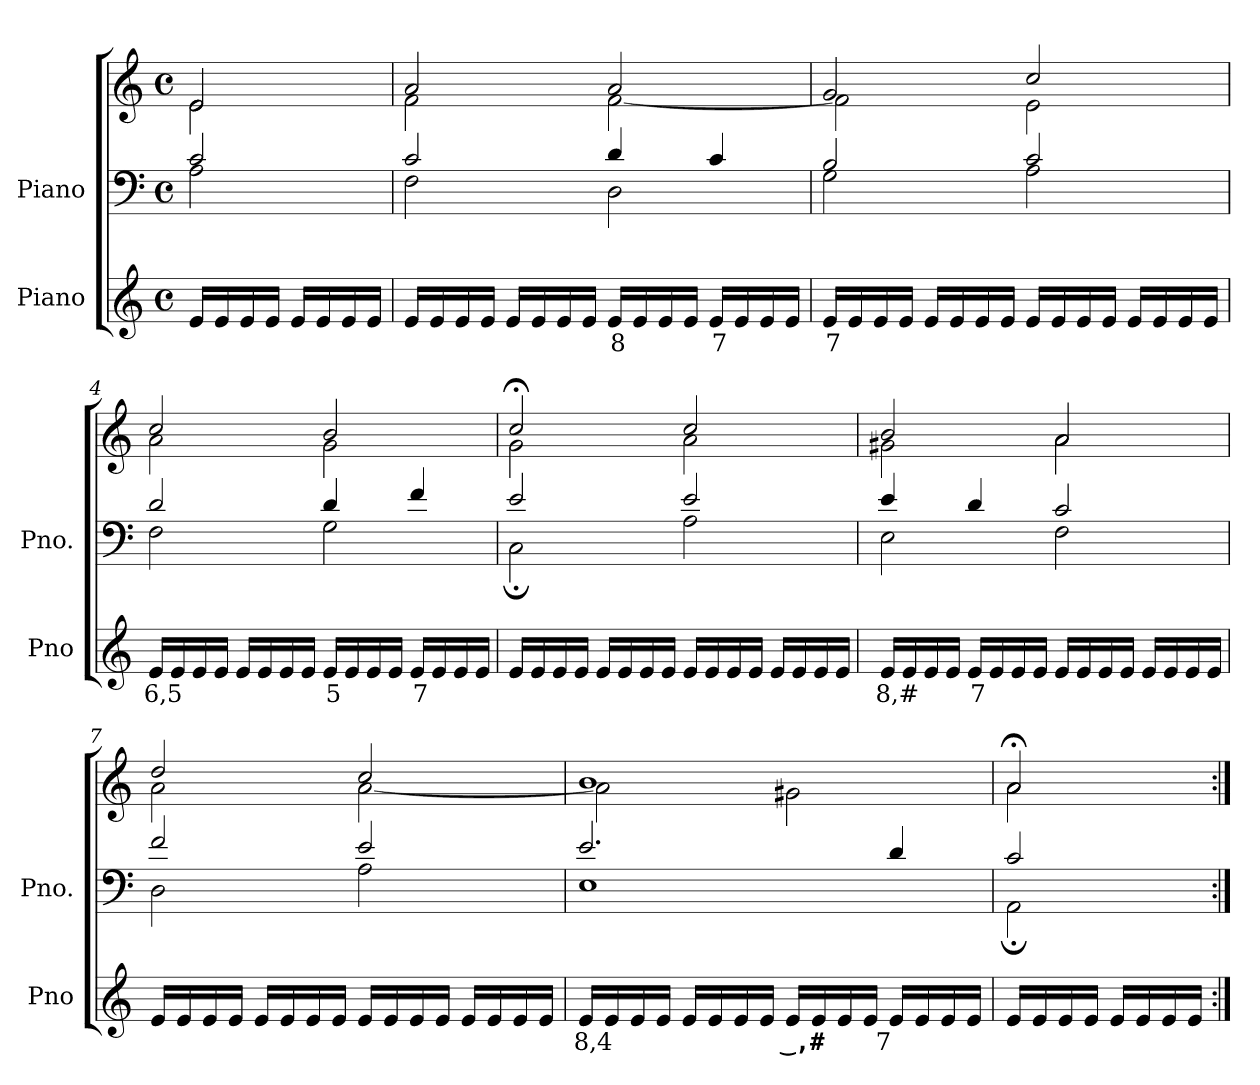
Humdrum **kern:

**kern	**text	**kern	**kern
*part2	*part2	*part1	*part1
*staff3	*staff3	*staff2	*staff1
*I"Piano	*	*I"Piano	*
*I'Pno	*	*I'Pno.	*
*clefG2	*	*clefF4	*clefG2
*k[]	*	*k[]	*k[]
*M4/4	*	*M4/4	*M4/4
*met(c)	*	*met(c)	*met(c)
=1	=1	=1	=1
*	*	*^	*^
16e/LL	.	2c/	2A\	2e/	2e\
16e/	.	.	.	.	.
16e/	.	.	.	.	.
16e/JJ	.	.	.	.	.
16e/LL	.	.	.	.	.
16e/	.	.	.	.	.
16e/	.	.	.	.	.
16e/JJ	.	.	.	.	.
=2	=2	=2	=2	=2	=2
16e/LL	.	2c/	2F\	2a/	2f\
16e/	.	.	.	.	.
16e/	.	.	.	.	.
16e/JJ	.	.	.	.	.
16e/LL	.	.	.	.	.
16e/	.	.	.	.	.
16e/	.	.	.	.	.
16e/JJ	.	.	.	.	.
!	!LO:LY:b	!	!	!	!
16e/LL	8	4d/	2D\	2a/	[2f\
16e/	.	.	.	.	.
16e/	.	.	.	.	.
16e/JJ	.	.	.	.	.
!	!LO:LY:b	!	!	!	!
16e/LL	7	4c/	.	.	.
16e/	.	.	.	.	.
16e/	.	.	.	.	.
16e/JJ	.	.	.	.	.
=3	=3	=3	=3	=3	=3
!	!LO:LY:b	!	!	!	!
16e/LL	7	2B/	2G\	2g/	2f\]
16e/	.	.	.	.	.
16e/	.	.	.	.	.
16e/JJ	.	.	.	.	.
16e/LL	.	.	.	.	.
16e/	.	.	.	.	.
16e/	.	.	.	.	.
16e/JJ	.	.	.	.	.
16e/LL	.	2c/	2A\	2cc/	2e\
16e/	.	.	.	.	.
16e/	.	.	.	.	.
16e/JJ	.	.	.	.	.
16e/LL	.	.	.	.	.
16e/	.	.	.	.	.
16e/	.	.	.	.	.
16e/JJ	.	.	.	.	.
=4	=4	=4	=4	=4	=4
!	!LO:LY:b	!	!	!	!
16e/LL	6,5	2d/	2F\	2cc/	2a\
16e/	.	.	.	.	.
16e/	.	.	.	.	.
16e/JJ	.	.	.	.	.
16e/LL	.	.	.	.	.
16e/	.	.	.	.	.
16e/	.	.	.	.	.
16e/JJ	.	.	.	.	.
!	!LO:LY:b	!	!	!	!
16e/LL	5	4d/	2G\	2b/	2g\
16e/	.	.	.	.	.
16e/	.	.	.	.	.
16e/JJ	.	.	.	.	.
!	!LO:LY:b	!	!	!	!
16e/LL	7	4f/	.	.	.
16e/	.	.	.	.	.
16e/	.	.	.	.	.
16e/JJ	.	.	.	.	.
=5	=5	=5	=5	=5	=5
16e/LL	.	2e/	2C;\	2cc;</	2g\
16e/	.	.	.	.	.
16e/	.	.	.	.	.
16e/JJ	.	.	.	.	.
16e/LL	.	.	.	.	.
16e/	.	.	.	.	.
16e/	.	.	.	.	.
16e/JJ	.	.	.	.	.
16e/LL	.	2e/	2A\	2cc/	2a\
16e/	.	.	.	.	.
16e/	.	.	.	.	.
16e/JJ	.	.	.	.	.
16e/LL	.	.	.	.	.
16e/	.	.	.	.	.
16e/	.	.	.	.	.
16e/JJ	.	.	.	.	.
=6	=6	=6	=6	=6	=6
!	!LO:LY:b	!	!	!	!
16e/LL	8,#	4e/	2E\	2b/	2g#X\
16e/	.	.	.	.	.
16e/	.	.	.	.	.
16e/JJ	.	.	.	.	.
!	!LO:LY:b	!	!	!	!
16e/LL	7	4d/	.	.	.
16e/	.	.	.	.	.
16e/	.	.	.	.	.
16e/JJ	.	.	.	.	.
16e/LL	.	2c/	2F\	2a/	2a\
16e/	.	.	.	.	.
16e/	.	.	.	.	.
16e/JJ	.	.	.	.	.
16e/LL	.	.	.	.	.
16e/	.	.	.	.	.
16e/	.	.	.	.	.
16e/JJ	.	.	.	.	.
=7	=7	=7	=7	=7	=7
16e/LL	.	2f/	2D\	2dd/	2a\
16e/	.	.	.	.	.
16e/	.	.	.	.	.
16e/JJ	.	.	.	.	.
16e/LL	.	.	.	.	.
16e/	.	.	.	.	.
16e/	.	.	.	.	.
16e/JJ	.	.	.	.	.
16e/LL	.	2e/	2A\	2cc/	[2a\
16e/	.	.	.	.	.
16e/	.	.	.	.	.
16e/JJ	.	.	.	.	.
16e/LL	.	.	.	.	.
16e/	.	.	.	.	.
16e/	.	.	.	.	.
16e/JJ	.	.	.	.	.
=8	=8	=8	=8	=8	=8
!	!LO:LY:b	!	!	!	!
16e/LL	8,4	2.e/	1E	1b	2a\]
16e/	.	.	.	.	.
16e/	.	.	.	.	.
16e/JJ	.	.	.	.	.
16e/LL	.	.	.	.	.
16e/	.	.	.	.	.
16e/	.	.	.	.	.
16e/JJ	.	.	.	.	.
!	!LO:LY:b	!	!	!	!
16e/LL	_,#	.	.	.	2g#X\
16e/	.	.	.	.	.
16e/	.	.	.	.	.
16e/JJ	.	.	.	.	.
!	!LO:LY:b	!	!	!	!
16e/LL	7	4d/	.	.	.
16e/	.	.	.	.	.
16e/	.	.	.	.	.
16e/JJ	.	.	.	.	.
=9	=9	=9	=9	=9	=9
16e/LL	.	2c/	2AA;\	2a;</	2a\
16e/	.	.	.	.	.
16e/	.	.	.	.	.
16e/JJ	.	.	.	.	.
16e/LL	.	.	.	.	.
16e/	.	.	.	.	.
16e/	.	.	.	.	.
16e/JJ	.	.	.	.	.
*	*	*v	*v	*	*
*	*	*	*v	*v
=:|!	=:|!	=:|!	=:|!
*-	*-	*-	*-
